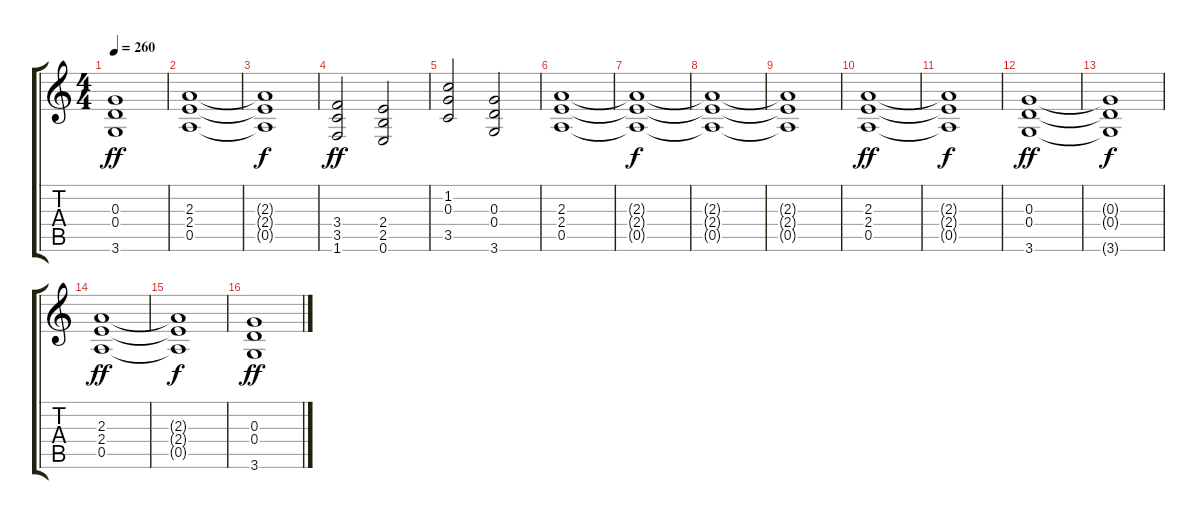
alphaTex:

\track "" {instrument distortionguitar}
\staff {score tabs}
\tuning (E4 B3 G3 D3 A2 E2) {hide}
\ts (4 4)
\tempo 260
\clef g2
\ks c
(0.3 0.4 3.6).1{dy ff} |
(2.3 2.4 0.5).1 |
(2.3{t} 2.4{t} 0.5{t}).1{dy f} |
(3.4 3.5 1.6).2{dy ff} (2.4 2.5 0.6).2 |
(1.2 0.3 3.5).2 (0.3 0.4 3.6).2 |
(2.3 2.4 0.5).1 |
(2.3{t} 2.4{t} 0.5{t}).1{dy f} |
(2.3{t} 2.4{t} 0.5{t}).1 |
(2.3{t} 2.4{t} 0.5{t}).1 |
(2.3 2.4 0.5).1{dy ff} |
(2.3{t} 2.4{t} 0.5{t}).1{dy f} |
(0.3 0.4 3.6).1{dy ff} |
(0.3{t} 0.4{t} 3.6{t}).1{dy f} |
(2.3 2.4 0.5).1{dy ff} |
(2.3{t} 2.4{t} 0.5{t}).1{dy f} |
(0.3 0.4 3.6).1{dy ff}
